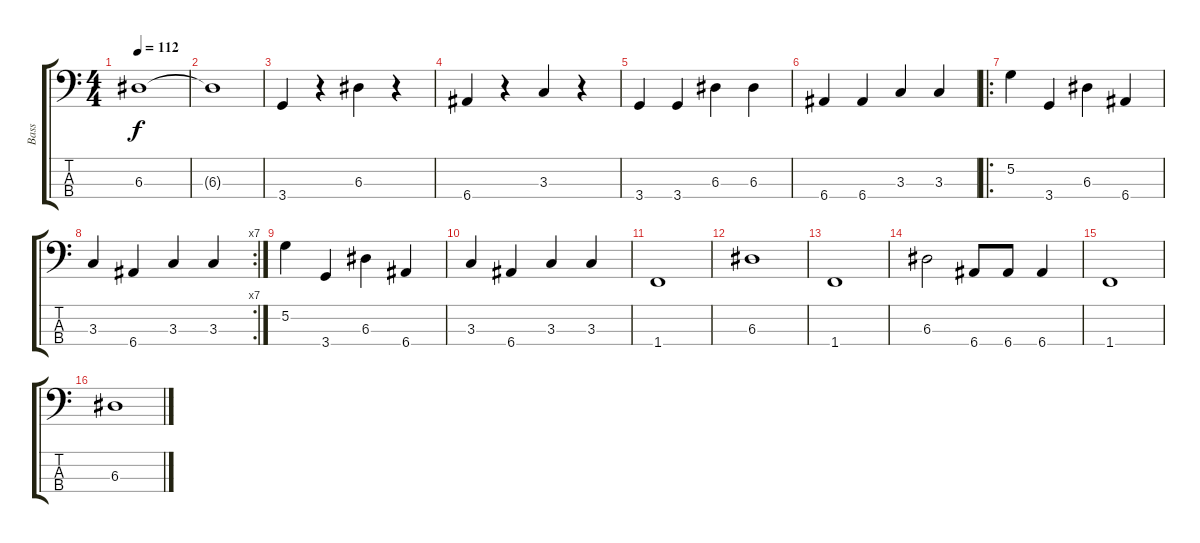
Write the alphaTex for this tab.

\track ("Bass" "Bass") {instrument electricbassfinger}
\staff {score tabs}
\tuning (G2 D2 A1 E1) {hide}
\ts (4 4)
\tempo 112
\clef f4
\ks c
6.3.1{dy f} |
6.3{t}.1 |
3.4.4 r.4 6.3.4 r.4 |
6.4.4 r.4 3.3.4 r.4 |
3.4.4 3.4.4 6.3.4 6.3.4 |
6.4.4 6.4.4 3.3.4 3.3.4 |
\ro
5.2.4 3.4.4 6.3.4 6.4.4 |
\rc 7
3.3.4 6.4.4 3.3.4 3.3.4 |
5.2.4 3.4.4 6.3.4 6.4.4 |
3.3.4 6.4.4 3.3.4 3.3.4 |
1.4.1 |
6.3.1 |
1.4.1 |
6.3.2 6.4.8 6.4.8 6.4.4 |
1.4.1 |
6.3.1
